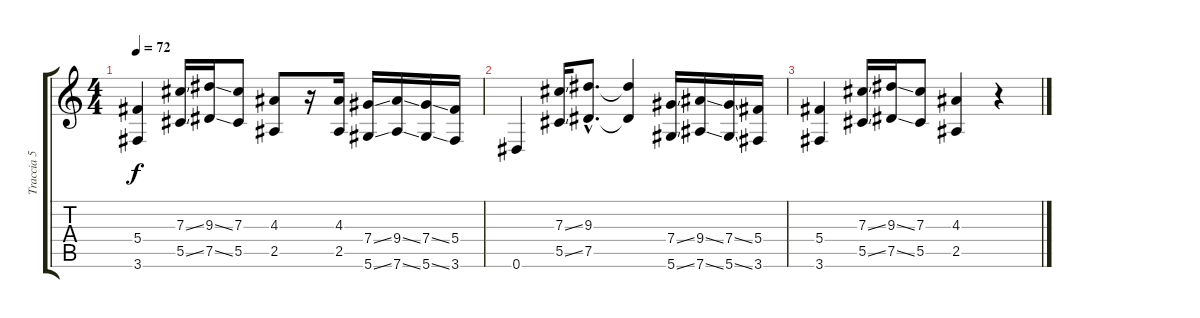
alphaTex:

\track ("Traccia 5" "Traccia 5") {instrument electricguitarclean}
\staff {score tabs}
\tuning (Eb4 Bb3 Gb3 Db3 Ab2 Eb2) {hide}
\ts (4 4)
\tempo 72
\clef g2
\ks c
(5.4 3.6).4{dy f} (7.3{ss} 5.5{ss}).16 (9.3{ss} 7.5{ss}).16 (7.3 5.5).8 (4.3 2.5).8 r.16 (4.3 2.5).16 (7.4{ss} 5.6{ss}).16 (9.4{ss} 7.6{ss}).16 (7.4{ss} 5.6{ss}).16 (5.4 3.6).16 |
0.6.4 (7.3{ss} 5.5{ss}).16 (9.3{hac} 7.5{hac}).8{d} (9.3{t} 7.5{t}).4 (7.4{ss} 5.6{ss}).16 (9.4{ss} 7.6{ss}).16 (7.4{ss} 5.6{ss}).16 (5.4 3.6).16 |
(5.4 3.6).4 (7.3{ss} 5.5{ss}).16 (9.3{ss} 7.5{ss}).16 (7.3 5.5).8 (4.3 2.5).4 r.4
